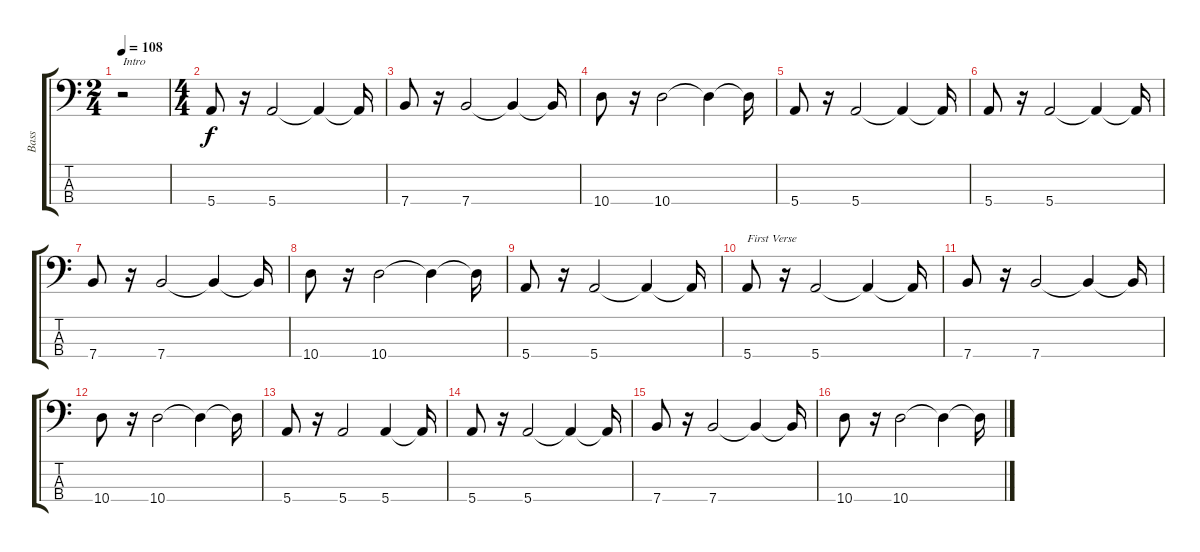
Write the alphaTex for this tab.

\track ("Bass" "Bass") {instrument electricbassfinger}
\staff {score tabs}
\tuning (G2 D2 A1 E1) {hide}
\ts (2 4)
\tempo 108
\clef f4
\ks c
r.2{txt "Intro" dy f instrument electricbassfinger} |
\ts (4 4)
5.4.8 r.16 5.4.2 5.4{t}.4 5.4{t}.16 |
7.4.8 r.16 7.4.2 7.4{t}.4 7.4{t}.16 |
10.4.8 r.16 10.4.2 10.4{t}.4 10.4{t}.16 |
5.4.8 r.16 5.4.2 5.4{t}.4 5.4{t}.16 |
5.4.8 r.16 5.4.2 5.4{t}.4 5.4{t}.16 |
7.4.8 r.16 7.4.2 7.4{t}.4 7.4{t}.16 |
10.4.8 r.16 10.4.2 10.4{t}.4 10.4{t}.16 |
5.4.8 r.16 5.4.2 5.4{t}.4 5.4{t}.16 |
5.4.8{txt "First Verse"} r.16 5.4.2 5.4{t}.4 5.4{t}.16 |
7.4.8 r.16 7.4.2 7.4{t}.4 7.4{t}.16 |
10.4.8 r.16 10.4.2 10.4{t}.4 10.4{t}.16 |
5.4.8 r.16 5.4.2 5.4.4{volume 15} 5.4{t}.16 |
5.4.8 r.16 5.4.2 5.4{t}.4 5.4{t}.16 |
7.4.8 r.16 7.4.2 7.4{t}.4 7.4{t}.16 |
10.4.8 r.16 10.4.2 10.4{t}.4 10.4{t}.16
